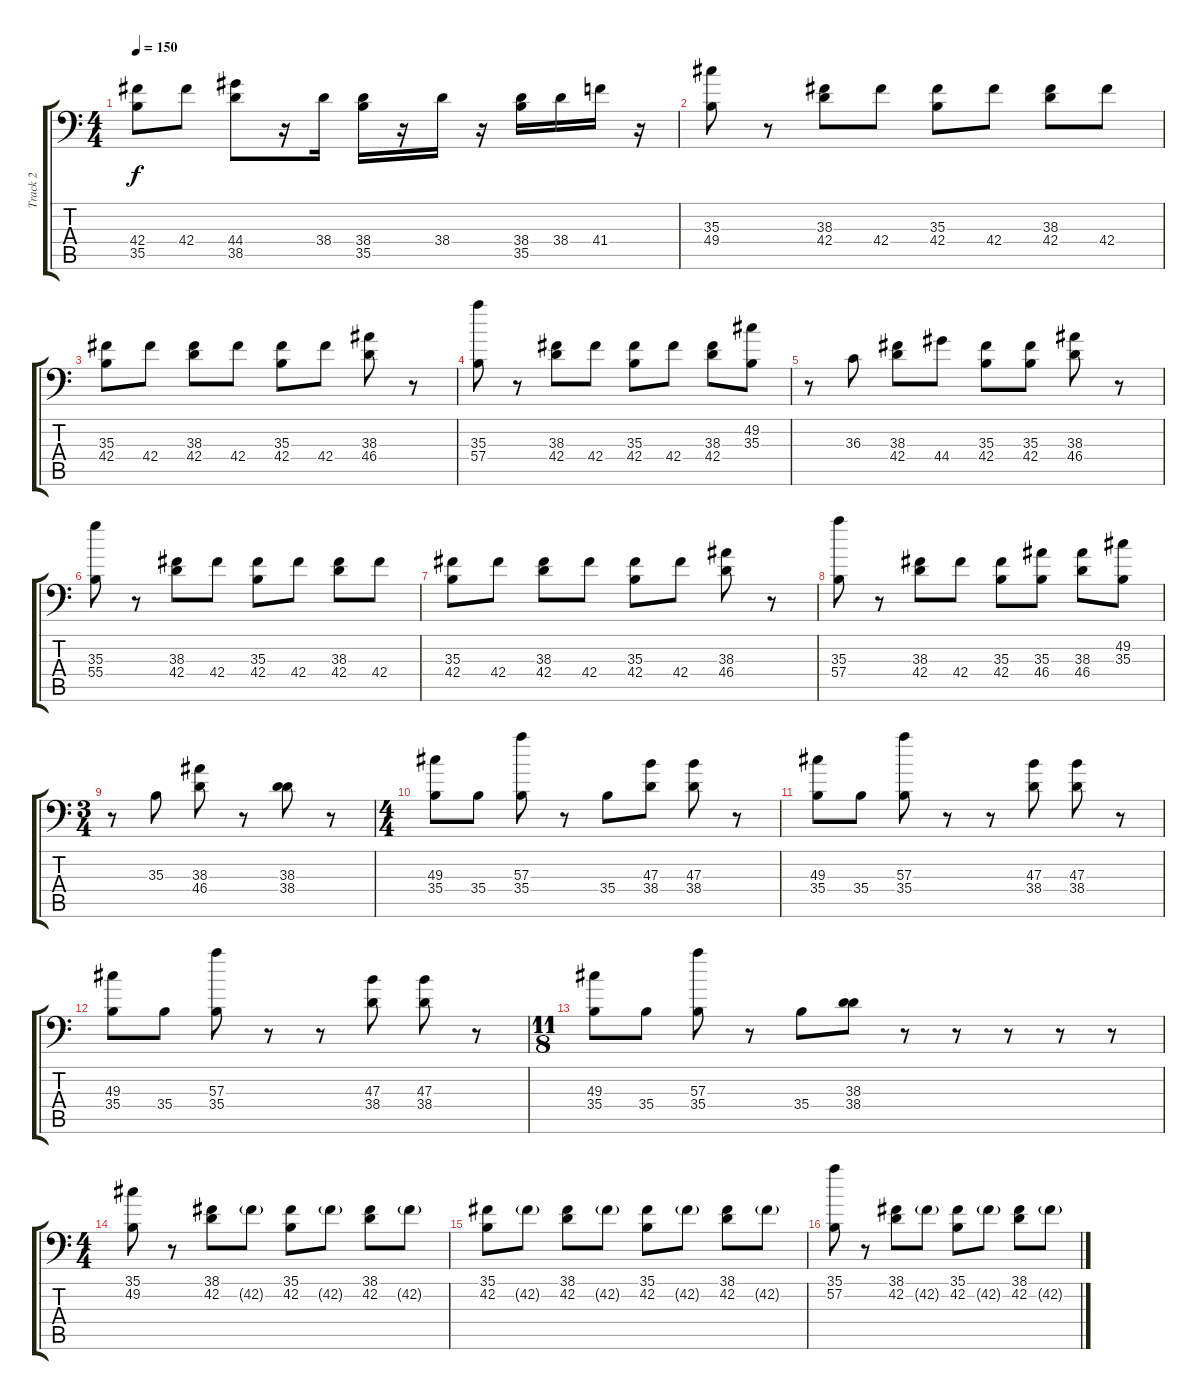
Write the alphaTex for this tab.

\track ("Track 2" "Track 2") {instrument acousticgrandpiano}
\staff {score tabs}
\tuning (C-1 C-1 C-1 C-1 C-1 C-1) {hide}
\ts (4 4)
\tempo 150
\clef f4
\ks c
(42.4 35.5).8{dy f} 42.4.8 (44.4 38.5).8 r.16 38.4.16 (38.4 35.5).16 r.16 38.4.16 r.16 (38.4 35.5).16 38.4.16 41.4.16 r.16 |
(35.3 49.4).8 r.8 (38.3 42.4).8 42.4.8 (35.3 42.4).8 42.4.8 (38.3 42.4).8 42.4.8 |
(35.3 42.4).8 42.4.8 (38.3 42.4).8 42.4.8 (35.3 42.4).8 42.4.8 (38.3 46.4).8 r.8 |
(35.3 57.4).8 r.8 (38.3 42.4).8 42.4.8 (35.3 42.4).8 42.4.8 (38.3 42.4).8 (49.2 35.3).8 |
r.8 36.3.8 (38.3 42.4).8 44.4.8 (35.3 42.4).8 (35.3 42.4).8 (38.3 46.4).8 r.8 |
(35.3 55.4).8 r.8 (38.3 42.4).8 42.4.8 (35.3 42.4).8 42.4.8 (38.3 42.4).8 42.4.8 |
(35.3 42.4).8 42.4.8 (38.3 42.4).8 42.4.8 (35.3 42.4).8 42.4.8 (38.3 46.4).8 r.8 |
(35.3 57.4).8 r.8 (38.3 42.4).8 42.4.8 (35.3 42.4).8 (35.3 46.4).8 (38.3 46.4).8 (49.2 35.3).8 |
\ts (3 4)
r.8 35.3.8 (38.3 46.4).8 r.8 (38.3 38.4).8 r.8 |
\ts (4 4)
(49.3 35.4).8 35.4.8 (57.3 35.4).8 r.8 35.4.8 (47.3 38.4).8 (47.3 38.4).8 r.8 |
(49.3 35.4).8 35.4.8 (57.3 35.4).8 r.8 r.8 (47.3 38.4).8 (47.3 38.4).8 r.8 |
(49.3 35.4).8 35.4.8 (57.3 35.4).8 r.8 r.8 (47.3 38.4).8 (47.3 38.4).8 r.8 |
\ts (11 8)
(49.3 35.4).8 35.4.8 (57.3 35.4).8 r.8 35.4.8 (38.3 38.4).8 r.8 r.8 r.8 r.8 r.8 |
\ts (4 4)
(35.1 49.2).8 r.8 (38.1 42.2).8 42.2{g}.8 (35.1 42.2).8 42.2{g}.8 (38.1 42.2).8 42.2{g}.8 |
(35.1 42.2).8 42.2{g}.8 (38.1 42.2).8 42.2{g}.8 (35.1 42.2).8 42.2{g}.8 (38.1 42.2).8 42.2{g}.8 |
(35.1 57.2).8 r.8 (38.1 42.2).8 42.2{g}.8 (35.1 42.2).8 42.2{g}.8 (38.1 42.2).8 42.2{g}.8
